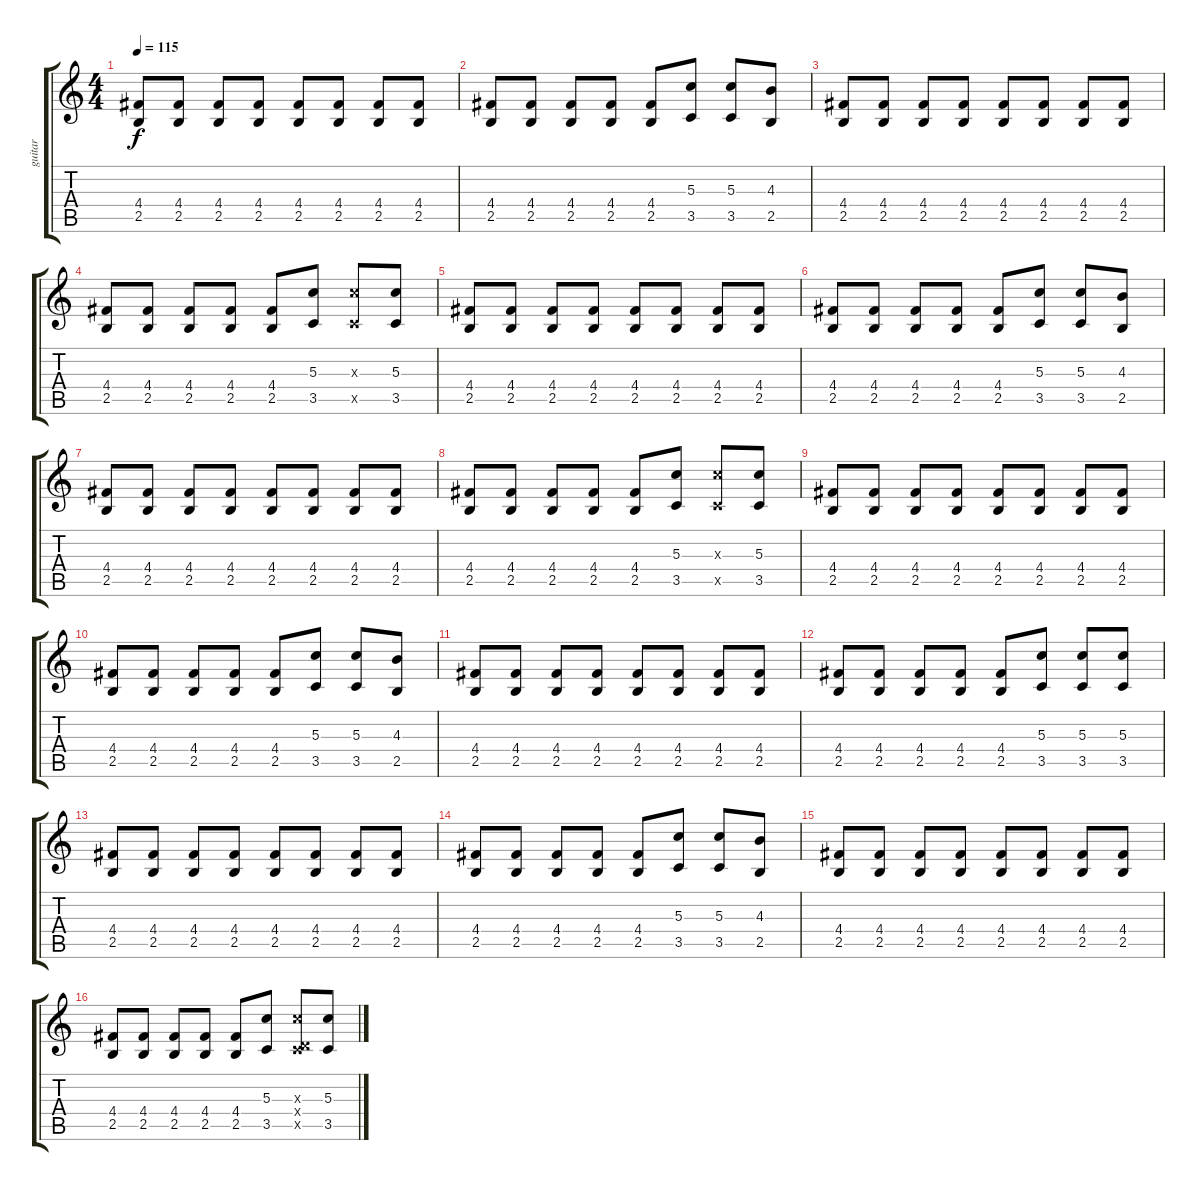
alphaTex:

\track ("guitar" "guitar") {instrument distortionguitar}
\staff {score tabs}
\tuning (E4 B3 G3 D3 A2 E2) {hide}
\ts (4 4)
\tempo 115
\clef g2
\ks c
(4.4 2.5).8{dy f} (4.4 2.5).8 (4.4 2.5).8 (4.4 2.5).8 (4.4 2.5).8 (4.4 2.5).8 (4.4 2.5).8 (4.4 2.5).8 |
(4.4 2.5).8 (4.4 2.5).8 (4.4 2.5).8 (4.4 2.5).8 (4.4 2.5).8 (5.3 3.5).8 (5.3 3.5).8 (4.3 2.5).8 |
(4.4 2.5).8 (4.4 2.5).8 (4.4 2.5).8 (4.4 2.5).8 (4.4 2.5).8 (4.4 2.5).8 (4.4 2.5).8 (4.4 2.5).8 |
(4.4 2.5).8 (4.4 2.5).8 (4.4 2.5).8 (4.4 2.5).8 (4.4 2.5).8 (5.3 3.5).8 (5.3{x} 3.5{x}).8 (5.3 3.5).8 |
(4.4 2.5).8 (4.4 2.5).8 (4.4 2.5).8 (4.4 2.5).8 (4.4 2.5).8 (4.4 2.5).8 (4.4 2.5).8 (4.4 2.5).8 |
(4.4 2.5).8 (4.4 2.5).8 (4.4 2.5).8 (4.4 2.5).8 (4.4 2.5).8 (5.3 3.5).8 (5.3 3.5).8 (4.3 2.5).8 |
(4.4 2.5).8 (4.4 2.5).8 (4.4 2.5).8 (4.4 2.5).8 (4.4 2.5).8 (4.4 2.5).8 (4.4 2.5).8 (4.4 2.5).8 |
(4.4 2.5).8 (4.4 2.5).8 (4.4 2.5).8 (4.4 2.5).8 (4.4 2.5).8 (5.3 3.5).8 (5.3{x} 3.5{x}).8 (5.3 3.5).8 |
(4.4 2.5).8 (4.4 2.5).8 (4.4 2.5).8 (4.4 2.5).8 (4.4 2.5).8 (4.4 2.5).8 (4.4 2.5).8 (4.4 2.5).8 |
(4.4 2.5).8 (4.4 2.5).8 (4.4 2.5).8 (4.4 2.5).8 (4.4 2.5).8 (5.3 3.5).8 (5.3 3.5).8 (4.3 2.5).8 |
(4.4 2.5).8 (4.4 2.5).8 (4.4 2.5).8 (4.4 2.5).8 (4.4 2.5).8 (4.4 2.5).8 (4.4 2.5).8 (4.4 2.5).8 |
(4.4 2.5).8 (4.4 2.5).8 (4.4 2.5).8 (4.4 2.5).8 (4.4 2.5).8 (5.3 3.5).8 (5.3 3.5).8 (5.3 3.5).8 |
(4.4 2.5).8 (4.4 2.5).8 (4.4 2.5).8 (4.4 2.5).8 (4.4 2.5).8 (4.4 2.5).8 (4.4 2.5).8 (4.4 2.5).8 |
(4.4 2.5).8 (4.4 2.5).8 (4.4 2.5).8 (4.4 2.5).8 (4.4 2.5).8 (5.3 3.5).8 (5.3 3.5).8 (4.3 2.5).8 |
(4.4 2.5).8 (4.4 2.5).8 (4.4 2.5).8 (4.4 2.5).8 (4.4 2.5).8 (4.4 2.5).8 (4.4 2.5).8 (4.4 2.5).8 |
(4.4 2.5).8 (4.4 2.5).8 (4.4 2.5).8 (4.4 2.5).8 (4.4 2.5).8 (5.3 3.5).8 (5.3{x} 0.4{x} 3.5{x}).8 (5.3 3.5).8
